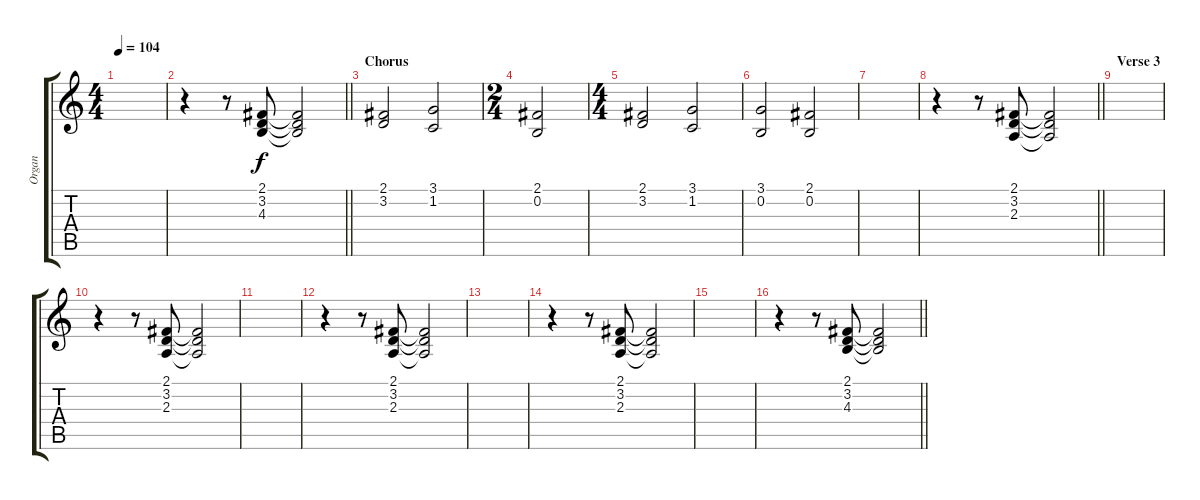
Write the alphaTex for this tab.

\track ("Organ" "Organ") {instrument drawbarorgan}
\staff {score tabs}
\tuning (E4 B3 G3 D3 A2 E2) {hide}
\ts (4 4)
\tempo 104
\clef g2
\ks c
|
\barLineRight lightlight
r.4 r.8 (2.1 3.2 4.3).8 (2.1{t} 3.2{t} 4.3{t}).2 |
\section ("" "Chorus")
(2.1 3.2).2 (3.1 1.2).2 |
\ts (2 4)
(2.1 0.2).2 |
\ts (4 4)
(2.1 3.2).2 (3.1 1.2).2 |
(3.1 0.2).2 (2.1 0.2).2 |
|
\barLineRight lightlight
r.4 r.8 (2.1 3.2 2.3).8 (2.1{t} 3.2{t} 2.3{t}).2 |
\section ("" "Verse 3")
|
r.4 r.8 (2.1 3.2 2.3).8 (2.1{t} 3.2{t} 2.3{t}).2 |
|
r.4 r.8 (2.1 3.2 2.3).8 (2.1{t} 3.2{t} 2.3{t}).2 |
|
r.4 r.8 (2.1 3.2 2.3).8 (2.1{t} 3.2{t} 2.3{t}).2 |
|
\barLineRight lightlight
r.4 r.8 (2.1 3.2 4.3).8 (2.1{t} 3.2{t} 4.3{t}).2
